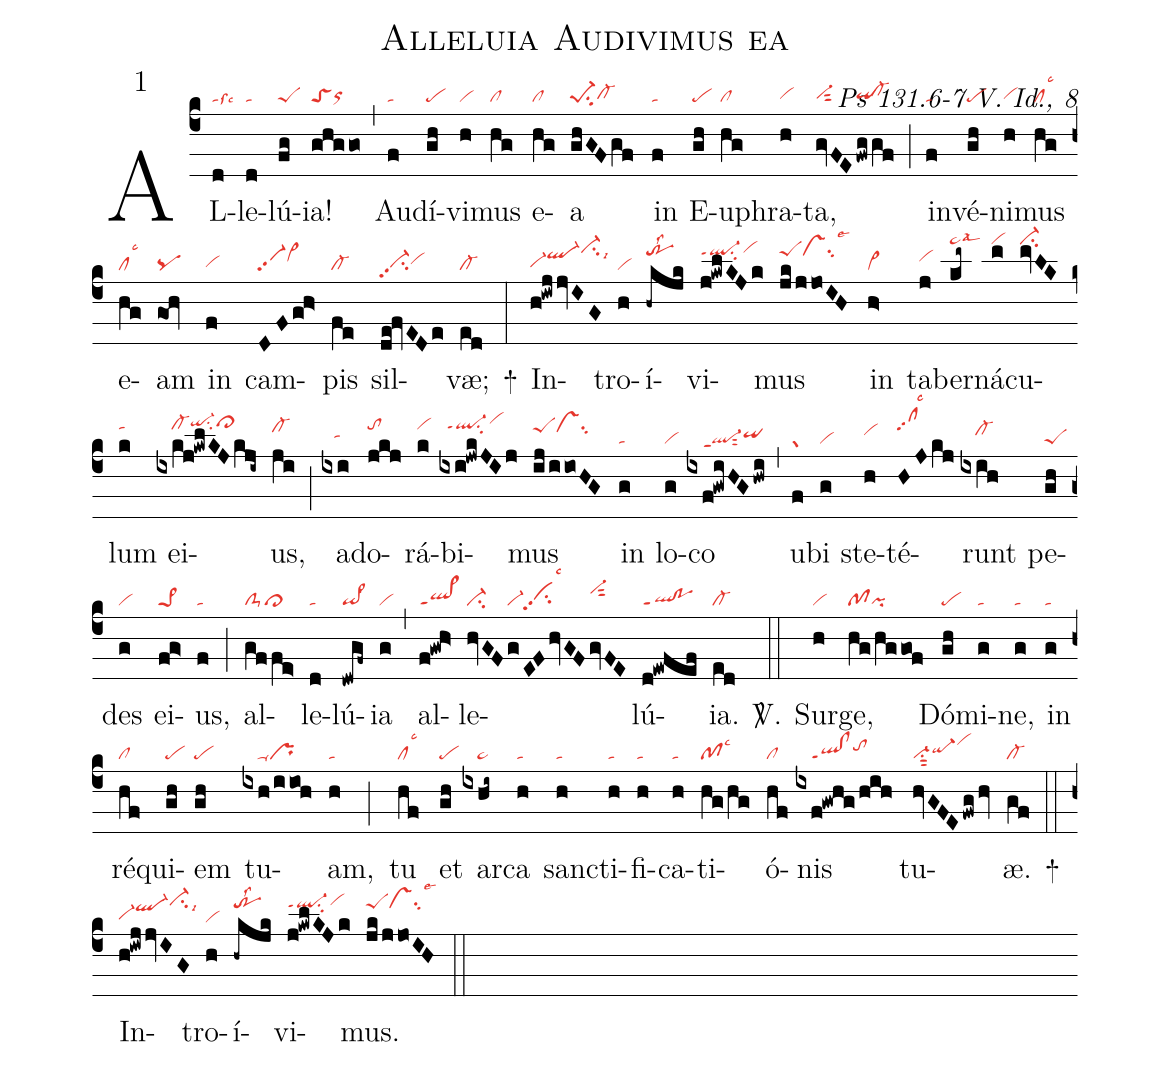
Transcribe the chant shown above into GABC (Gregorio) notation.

name: Alleluia Audivimus ea;
commentary: Ps 131.6-7 V. Id., 8;
mode: 1;
nabc-lines: 1;
%%
(c4)
AL(d|talssc3)le(d|ta)lú(fg|peS)ia!(ghggo|toSorhg) (,)
Au(f|ta)dí(gh|pe)vi(h|vi)mus(hg|cl) e(hg|cl)a(ghGFgf|pe-1su2cl-hg) in(f|ta) E(gh|pe)u(hg|cl)phra(h|vihg)ta,(gvFE|vi-hgsut2|fwg|qihg|gf|cl-hh) (;)
in(f|ta)vé(gh|pe)ni(h|vihg)mus(hg|cllsc3) e(hg|cllsc3)am(gOh|pq) in(f|vihg) cam(DFgh>|vi-pp2vi>hi)pis(fe|cl-) sil(de!fvEDe|vi-hgpp2su2vihh)væ;(ed|cl-) +(:)
In(h!iwjjvIG|vi-hgql-hjci-hllsi9)tro(h|vi)í(-hkjk|trhklss2)vi(j!kwlKJk|ql-hkppt1su2vihl)mus(jk/jjoIH|peShkvshksu2lse3) in(h>|vi>) ta(j|vihi)ber(km~|ta>hplsal3)ná(m|vihp)cu(mvLK|ci-hp)lum(k|tahk) ei(ixkj!kwlKJkji~|////cl-hkqi-hlsu2cl>hl)us,(ji|cl-hj) (;)
a(ixi|///tahh)do(jkj|tohk)rá(k|vihk)bi(ixi!jwkJIj|//ql-hkppt1su2vihm)mus(ij/iioHG|peShjvshjsu2) in(g|ta) lo(g|vi)co(ixf!gwiHGhwi|////ql-ppt1sut2qihh) (,)
u(f|gr)bi(g|vi) ste(h|vihi)té(HJkj|sfhklsc3)runt(ixih|////cl-hi) pe(gh|peS)des(g|vi) ei(fg>|pe>1)us,(f|ta) (;)
al(gffe>|clS-cl>)le(d|ta)lú(dwgf~|qi>)ia(g|vi) (,)
al(f!gwh>|ql>ppt1)le(hvGF|ci-|gEFhvGF|vi-vihhpp2su2lsc3|gvFE|vi-hjsut2)lú(d!ewfef|ql!poppt1)ia.(ed|cl-) <sp>V/</sp>.(::)
Sur(h|vi)ge,(hg/hggof|pfpi) Dó(gh|pe)mi(g|ta)ne,(g|ta) in(g|ta) ré(hf|cl)qui(gh|pe)em(gh|pe) tu(ixh/iioh|////ta-pr)am,(h|ta) (;)
tu(hf|cllsc3) et(gh|pe) ar(ixhi~|////ta>)ca(h|ta) san(h|ta)cti(h|ta)fi(h|ta)ca(h|ta)ti(hg/hg|pflsc3)ó(hf|cl)nis(ixf!gwhg/hih|////ql!clppt1tohi) tu(hvGFEfwg/hv|vi-su1sut2qi-hhvihk)æ.(gf|cl-) +(::)
In(h!iwjjvIG|vi-hgql-hjci-hllsi9)tro(h|vi)í(-hkjk|trhklss2)vi(j!kwlKJk|ql-hkppt1su2vihl)mus.(jk/jjoIH|peShkvshksu2lse3) (::)
